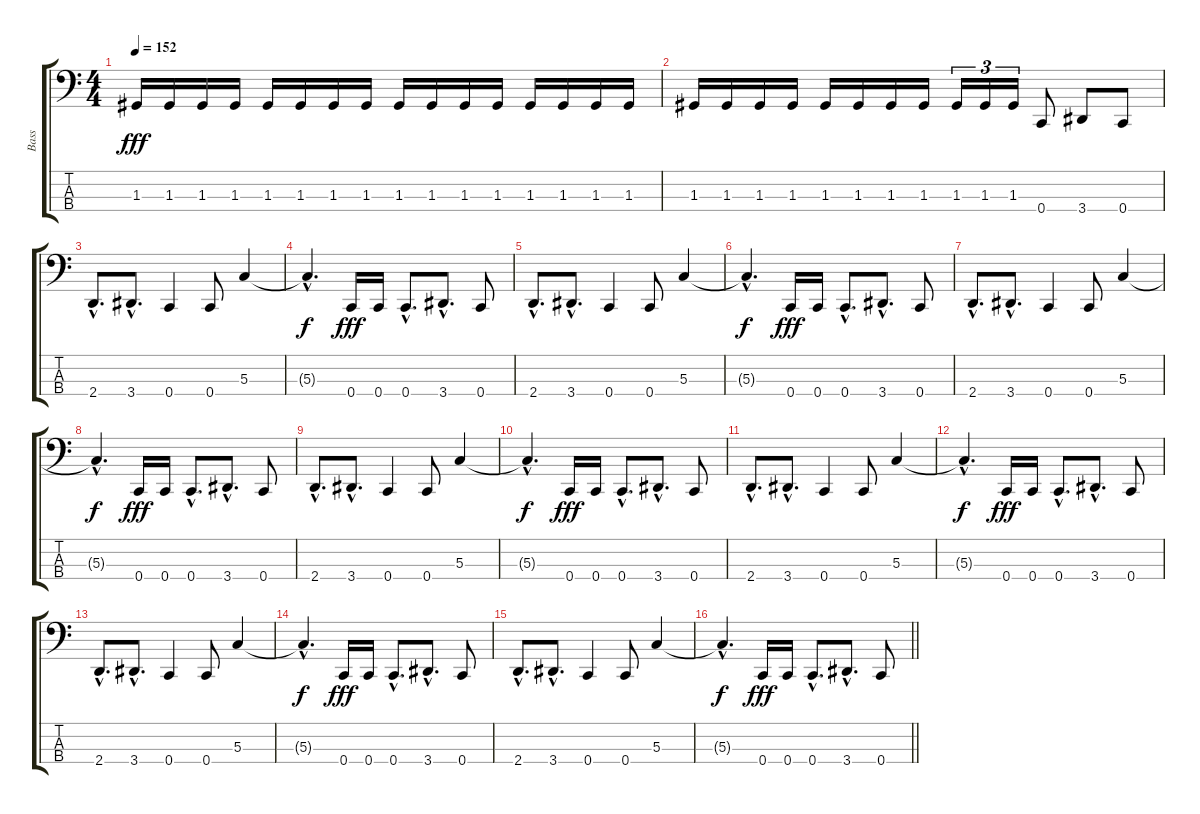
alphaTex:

\track ("Bass" "Bass") {instrument electricbassfinger}
\staff {score tabs}
\tuning (F2 C2 G1 C1) {hide}
\ts (4 4)
\tempo 152
\clef f4
\ks c
1.3.16{dy fff} 1.3.16 1.3.16 1.3.16 1.3.16 1.3.16 1.3.16 1.3.16 1.3.16 1.3.16 1.3.16 1.3.16 1.3.16 1.3.16 1.3.16 1.3.16 |
1.3.16 1.3.16 1.3.16 1.3.16 1.3.16 1.3.16 1.3.16 1.3.16 1.3.16{tu (3 2)} 1.3.16{tu (3 2)} 1.3.16{tu (3 2)} 0.4.8 3.4.8 0.4.8 |
2.4{hac}.8{d} 3.4{hac}.8{d} 0.4.4 0.4.8 5.3.4 |
5.3{hac t}.4{d dy f} 0.4.16{dy fff} 0.4.16 0.4{hac}.8{d} 3.4{hac}.8{d} 0.4.8 |
2.4{hac}.8{d} 3.4{hac}.8{d} 0.4.4 0.4.8 5.3.4 |
5.3{hac t}.4{d dy f} 0.4.16{dy fff} 0.4.16 0.4{hac}.8{d} 3.4{hac}.8{d} 0.4.8 |
2.4{hac}.8{d} 3.4{hac}.8{d} 0.4.4 0.4.8 5.3.4 |
5.3{hac t}.4{d dy f} 0.4.16{dy fff} 0.4.16 0.4{hac}.8{d} 3.4{hac}.8{d} 0.4.8 |
2.4{hac}.8{d} 3.4{hac}.8{d} 0.4.4 0.4.8 5.3.4 |
5.3{hac t}.4{d dy f} 0.4.16{dy fff} 0.4.16 0.4{hac}.8{d} 3.4{hac}.8{d} 0.4.8 |
2.4{hac}.8{d} 3.4{hac}.8{d} 0.4.4 0.4.8 5.3.4 |
5.3{hac t}.4{d dy f} 0.4.16{dy fff} 0.4.16 0.4{hac}.8{d} 3.4{hac}.8{d} 0.4.8 |
2.4{hac}.8{d} 3.4{hac}.8{d} 0.4.4 0.4.8 5.3.4 |
5.3{hac t}.4{d dy f} 0.4.16{dy fff} 0.4.16 0.4{hac}.8{d} 3.4{hac}.8{d} 0.4.8 |
2.4{hac}.8{d} 3.4{hac}.8{d} 0.4.4 0.4.8 5.3.4 |
\barLineRight lightlight
5.3{hac t}.4{d dy f} 0.4.16{dy fff} 0.4.16 0.4{hac}.8{d} 3.4{hac}.8{d} 0.4.8
